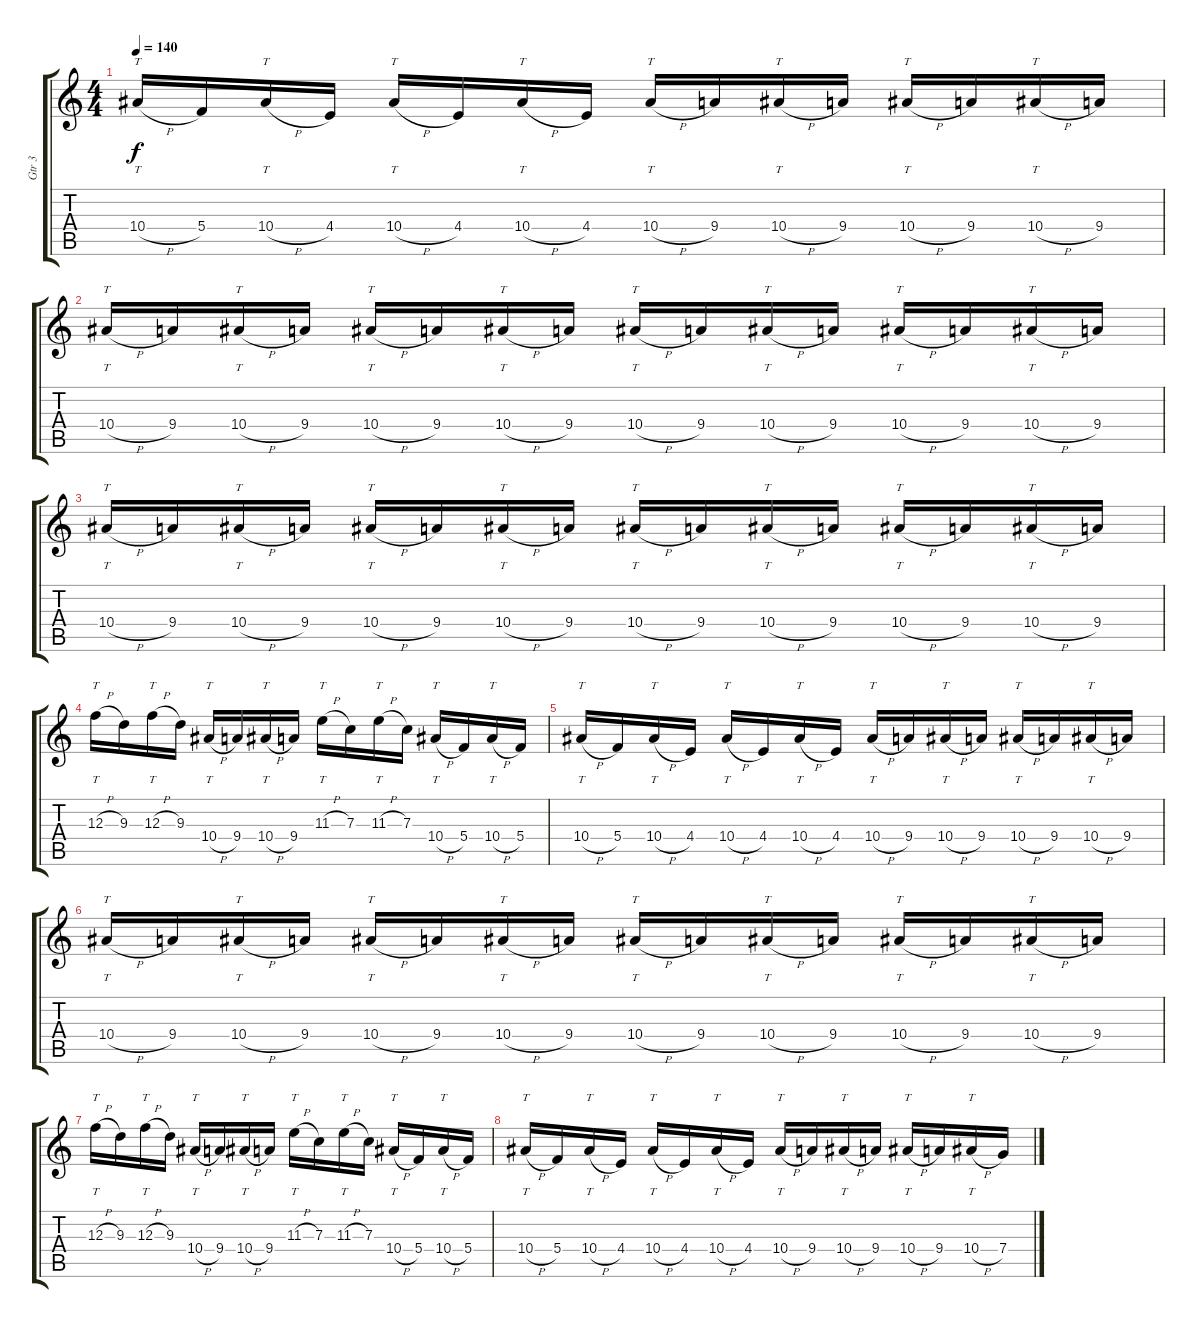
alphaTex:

\track ("Gtr 3" "Gtr 3") {instrument distortionguitar}
\staff {score tabs}
\tuning (D4 A3 F3 C3 G2 D2) {hide}
\ts (4 4)
\tempo 140
\clef g2
\ks c
10.4{h}.16{tt dy f} 5.4.16 10.4{h}.16{tt} 4.4.16 10.4{h}.16{tt} 4.4.16 10.4{h}.16{tt} 4.4.16 10.4{h}.16{tt} 9.4.16 10.4{h}.16{tt} 9.4.16 10.4{h}.16{tt} 9.4.16 10.4{h}.16{tt} 9.4.16 |
10.4{h}.16{tt} 9.4.16 10.4{h}.16{tt} 9.4.16 10.4{h}.16{tt} 9.4.16 10.4{h}.16{tt} 9.4.16 10.4{h}.16{tt} 9.4.16 10.4{h}.16{tt} 9.4.16 10.4{h}.16{tt} 9.4.16 10.4{h}.16{tt} 9.4.16 |
10.4{h}.16{tt} 9.4.16 10.4{h}.16{tt} 9.4.16 10.4{h}.16{tt} 9.4.16 10.4{h}.16{tt} 9.4.16 10.4{h}.16{tt} 9.4.16 10.4{h}.16{tt} 9.4.16 10.4{h}.16{tt} 9.4.16 10.4{h}.16{tt} 9.4.16 |
12.3{h}.16{tt} 9.3.16 12.3{h}.16{tt} 9.3.16 10.4{h}.16{tt} 9.4.16 10.4{h}.16{tt} 9.4.16 11.3{h}.16{tt} 7.3.16 11.3{h}.16{tt} 7.3.16 10.4{h}.16{tt} 5.4.16 10.4{h}.16{tt} 5.4.16 |
10.4{h}.16{tt} 5.4.16 10.4{h}.16{tt} 4.4.16 10.4{h}.16{tt} 4.4.16 10.4{h}.16{tt} 4.4.16 10.4{h}.16{tt} 9.4.16 10.4{h}.16{tt} 9.4.16 10.4{h}.16{tt} 9.4.16 10.4{h}.16{tt} 9.4.16 |
10.4{h}.16{tt} 9.4.16 10.4{h}.16{tt} 9.4.16 10.4{h}.16{tt} 9.4.16 10.4{h}.16{tt} 9.4.16 10.4{h}.16{tt} 9.4.16 10.4{h}.16{tt} 9.4.16 10.4{h}.16{tt} 9.4.16 10.4{h}.16{tt} 9.4.16 |
12.3{h}.16{tt} 9.3.16 12.3{h}.16{tt} 9.3.16 10.4{h}.16{tt} 9.4.16 10.4{h}.16{tt} 9.4.16 11.3{h}.16{tt} 7.3.16 11.3{h}.16{tt} 7.3.16 10.4{h}.16{tt} 5.4.16 10.4{h}.16{tt} 5.4.16 |
10.4{h}.16{tt} 5.4.16 10.4{h}.16{tt} 4.4.16 10.4{h}.16{tt} 4.4.16 10.4{h}.16{tt} 4.4.16 10.4{h}.16{tt} 9.4.16 10.4{h}.16{tt} 9.4.16 10.4{h}.16{tt} 9.4.16 10.4{h}.16{tt} 7.4.16
